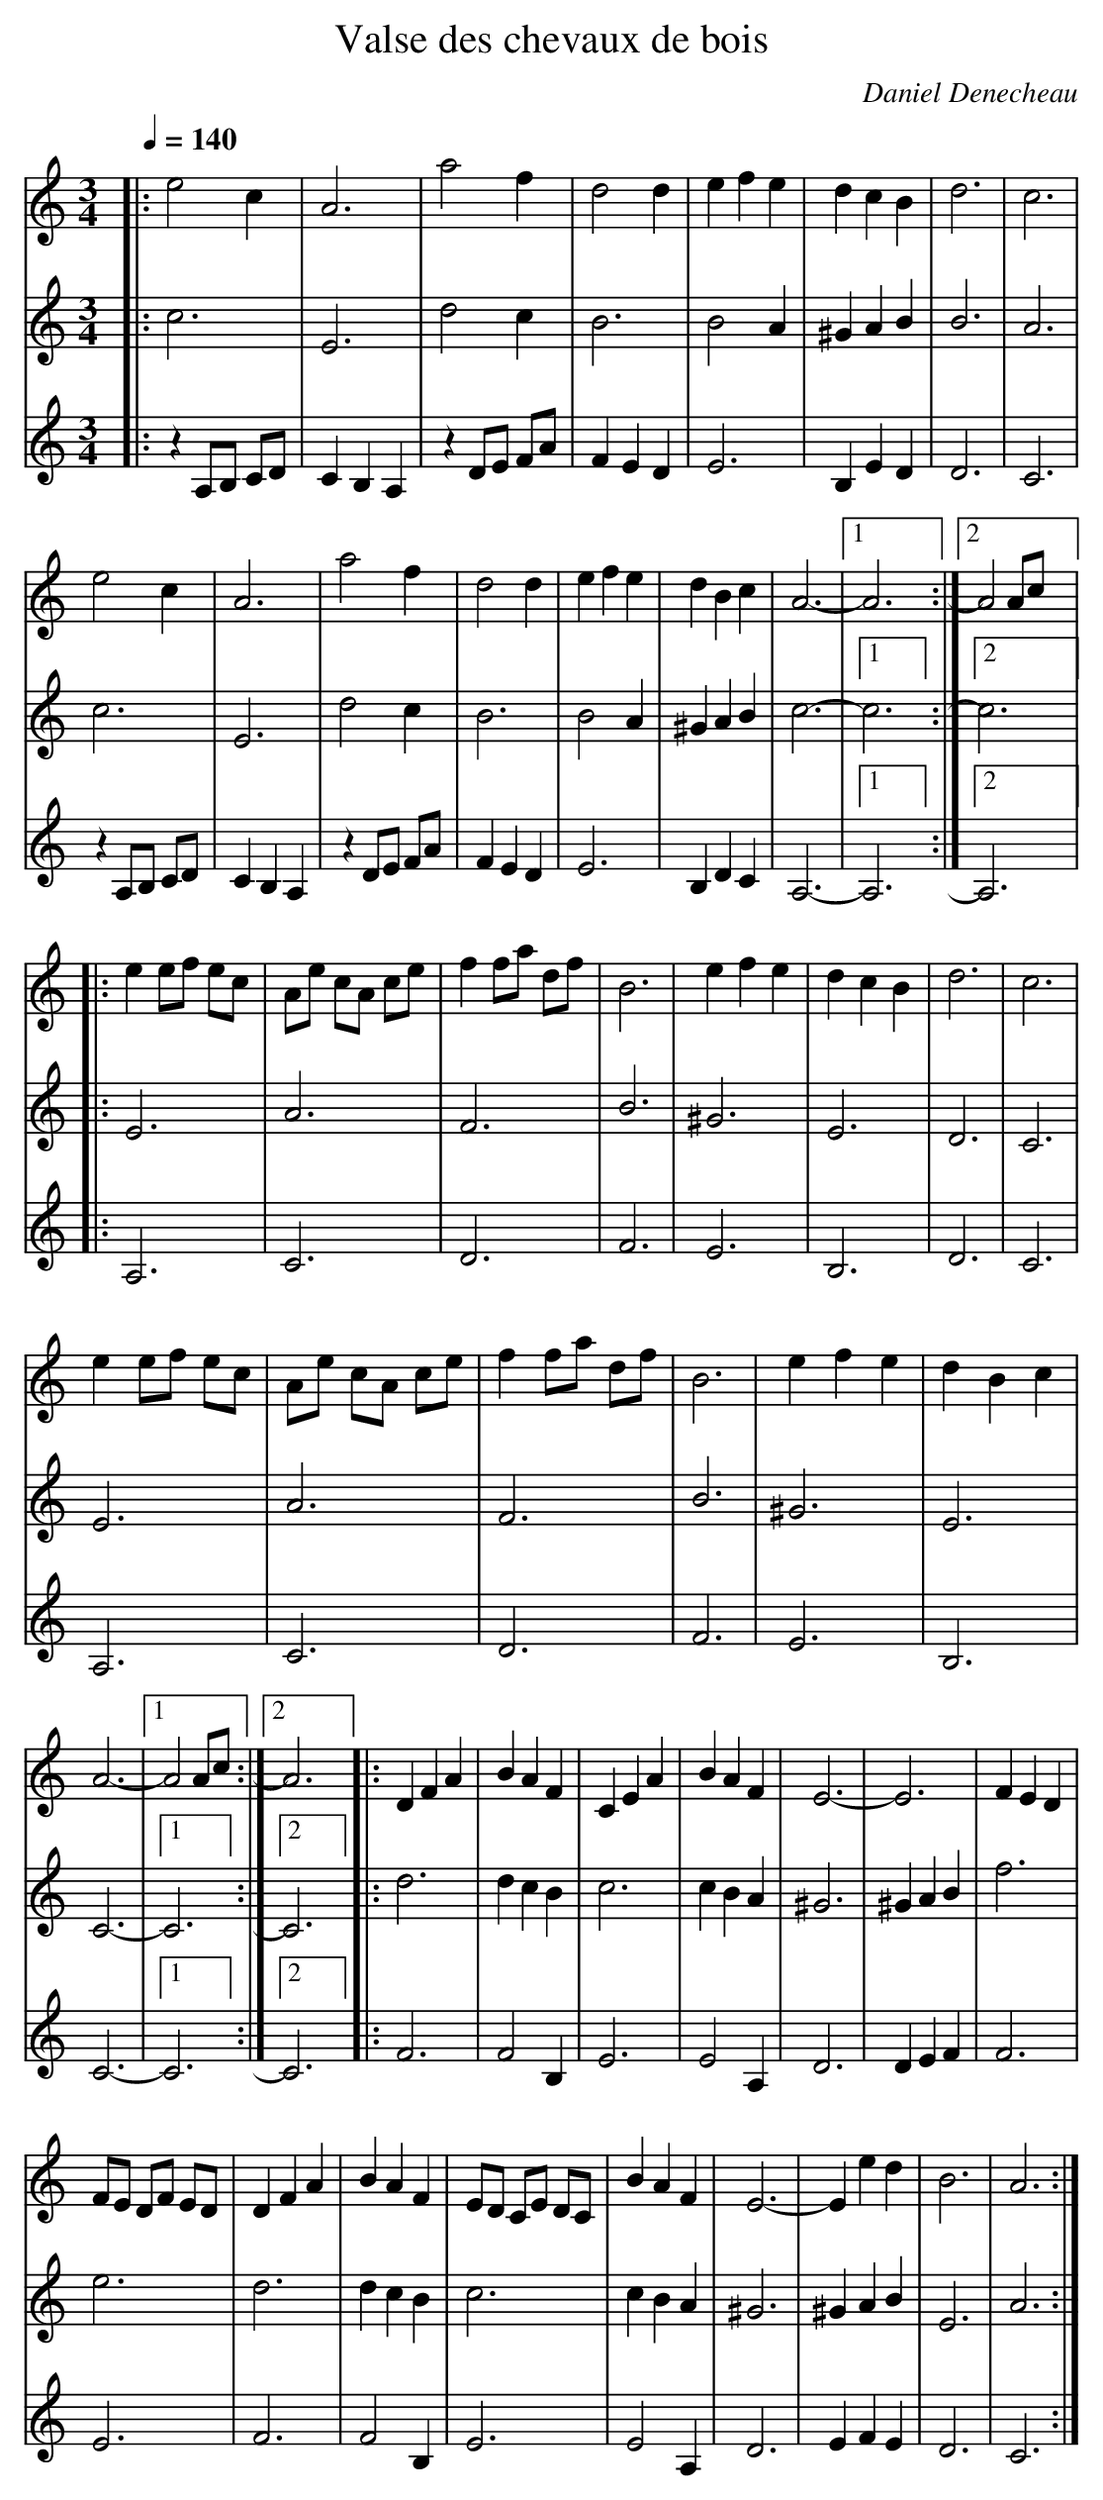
X:1
T:Valse des chevaux de bois
C:Daniel Denecheau
L:1/4
M:3/4
Q:1/4=140
K:C
V:1
|: e2 c | A3 | a2 f | d2 d | e f e | d c B | d3 | c3 |
e2 c | A3 | a2 f | d2 d | e f e | d B c | A3- |1 A3 y :|2 A2 A/c/ |:
|: e e/f/ e/c/ | A/e/ c/A/ c/e/ | f f/a/ d/f/ | B3 | e f e | d c B | d3 | c3 |
e e/f/ e/c/ | A/e/ c/A/ c/e/ | f f/a/ d/f/ | B3 | e f e | d B c |
A3- |1 A2 A/c/ :|2 A3 y |: D F A | B A F | C E A | B A F | E3- | E3 | F E D |
F/E/ D/F/ E/D/ | D F A | B A F | E/D/ C/E/ D/C/ | B A F | E3- | E e d | B3 | A3 :|
V:2
|: c3 | E3 | d2 c | B3 | B2 A | ^G A B | B3 | A3 |
c3 | E3 | d2 c | B3 | B2 A | ^G A B | c3- |1 c3 y :|2 c3 |:
E3 | A3 | F3 | B3 | ^G3 | E3 | D3 | C3 |
E3 | A3 | F3 | B3 | ^G3 | E3 | C3- |1 C3 :|2 C3 y |:
d3 | d c B | c3 | c B A | ^G3 | ^G A B | f3 | e3 |
d3 | d c B | c3 | c B A | ^G3 | ^G A B | E3 | A3 :|
V:3
|: z A,/B,/ C/D/ | C B, A, | z D/E/ F/A/ | F E D | E3 | B, E D | D3 | C3 |
z A,/B,/ C/D/ | C B, A, | z D/E/ F/A/ | F E D | E3 | B, D C | A,3- |1 A,3 y :|2 A,3 |:
A,3 | C3 | D3 | F3 | E3 | B,3 | D3 | C3 |
A,3 | C3 | D3 | F3 | E3 | B,3 | C3- |1 C3 :|2 C3 y |:
F3 | F2 B, | E3 | E2 A, | D3 | D E F | F3 | E3 |
F3 | F2 B, | E3 | E2 A, | D3 | E F E | D3 | C3 :|
